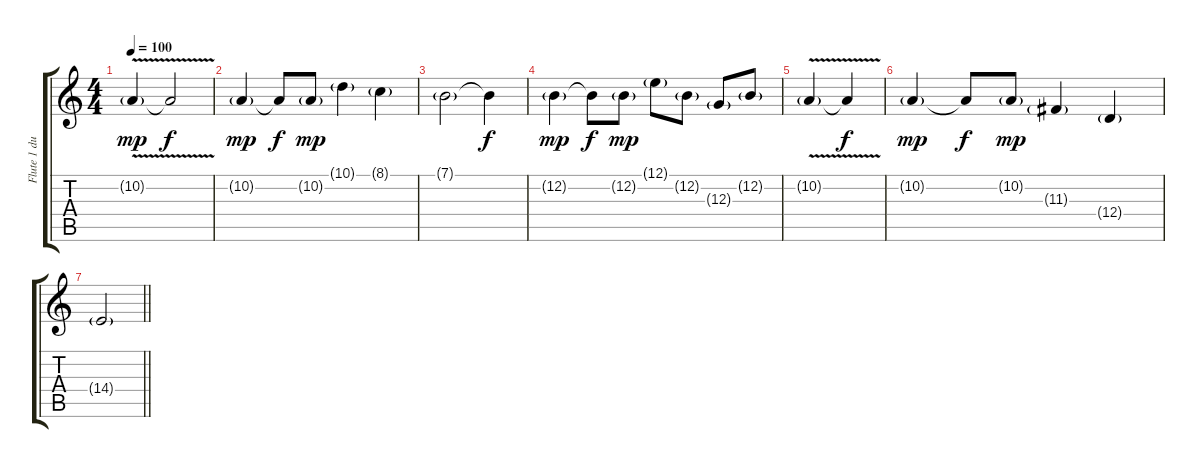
\track ("Flute 1 du berger kabyle" "Flute 1 du") {instrument flute}
\staff {score tabs}
\tuning (E4 B3 G3 D3 A2 E2) {hide}
\ts (4 4)
\tempo 100
\clef g2
\ks c
10.2{v g}.4{dy mp} 10.2{t}.2{dy f} |
10.2{g}.4{dy mp} 10.2{t}.8{dy f} 10.2{g}.8{dy mp} 10.1{g}.4 8.1{g}.4 |
7.1{g}.2 7.1{t}.4{dy f} |
12.2{g}.4{dy mp} 12.2{t}.8{dy f} 12.2{g}.8{dy mp} 12.1{g}.8 12.2{g}.8 12.3{g}.8 12.2{g}.8 |
10.2{v g}.4 10.2{t}.4{dy f} |
10.2{g}.4{dy mp} 10.2{t}.8{dy f} 10.2{g}.8{dy mp} 11.3{g}.4 12.4{g}.4 |
\barLineRight lightlight
14.4{g}.2
